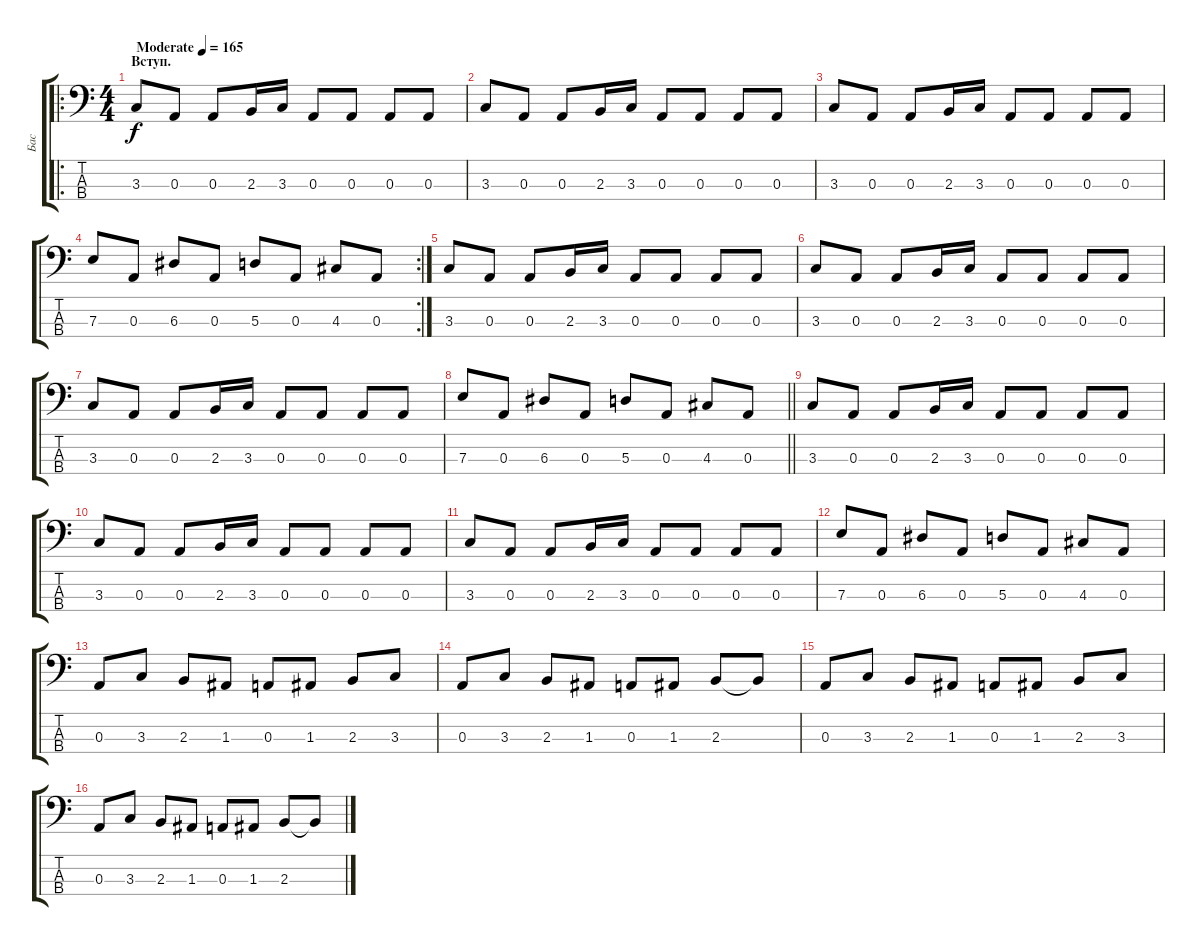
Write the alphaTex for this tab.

\track ("Бас" "Бас") {instrument electricbassfinger}
\staff {score tabs}
\tuning (G2 D2 A1 E1) {hide}
\ro
\ts (4 4)
\section ("" "Вступ.")
\tempo (165 "Moderate")
\clef f4
\ks c
3.3.8{dy f instrument electricbassfinger} 0.3.8 0.3.8 2.3.16 3.3.16 0.3.8 0.3.8 0.3.8 0.3.8 |
3.3.8 0.3.8 0.3.8 2.3.16 3.3.16 0.3.8 0.3.8 0.3.8 0.3.8 |
3.3.8 0.3.8 0.3.8 2.3.16 3.3.16 0.3.8 0.3.8 0.3.8 0.3.8 |
\rc 2
7.3.8 0.3.8 6.3.8 0.3.8 5.3.8 0.3.8 4.3.8 0.3.8 |
3.3.8 0.3.8 0.3.8 2.3.16 3.3.16 0.3.8 0.3.8 0.3.8 0.3.8 |
3.3.8 0.3.8 0.3.8 2.3.16 3.3.16 0.3.8 0.3.8 0.3.8 0.3.8 |
3.3.8 0.3.8 0.3.8 2.3.16 3.3.16 0.3.8 0.3.8 0.3.8 0.3.8 |
\barLineRight lightlight
7.3.8 0.3.8 6.3.8 0.3.8 5.3.8 0.3.8 4.3.8 0.3.8 |
3.3.8 0.3.8 0.3.8 2.3.16 3.3.16 0.3.8 0.3.8 0.3.8 0.3.8 |
3.3.8 0.3.8 0.3.8 2.3.16 3.3.16 0.3.8 0.3.8 0.3.8 0.3.8 |
3.3.8 0.3.8 0.3.8 2.3.16 3.3.16 0.3.8 0.3.8 0.3.8 0.3.8 |
7.3.8 0.3.8 6.3.8 0.3.8 5.3.8 0.3.8 4.3.8 0.3.8 |
0.3.8 3.3.8 2.3.8 1.3.8 0.3.8 1.3.8 2.3.8 3.3.8 |
0.3.8 3.3.8 2.3.8 1.3.8 0.3.8 1.3.8 2.3.8 2.3{t}.8 |
0.3.8 3.3.8 2.3.8 1.3.8 0.3.8 1.3.8 2.3.8 3.3.8 |
0.3.8 3.3.8 2.3.8 1.3.8 0.3.8 1.3.8 2.3.8 2.3{t}.8
